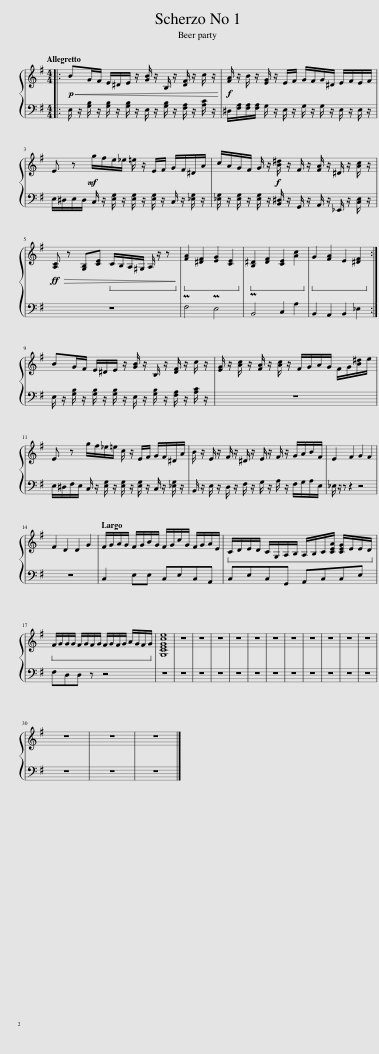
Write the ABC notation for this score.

X:1
%%score { 1 | 2 }
L:1/8
Q:1/4=116
M:4/4
I:linebreak $
K:G
V:1 treble
V:2 bass
V:1
|:!p!!<(! BG/F/ E/^D/E/ z/ [GB]/ z/ B,/ z/ [DF]/ z/ c/ z/!<)! |!f! [FA]/ z/ B/ z/ [EG]/ z/ E/F/ G/F/G/^D/ E/F/E/F/ |$ E z!mf! g/f/e/_e/ =e/ z/ E/F/ G/F/^D/A/ | c/A/G/F/ G/ z/!f! [B^d]/ z/ F/ z/ [FA]/ z/ ^D/ z/ [Ac]/ z/ |$!ff! [A,C]!>(! z [G,B,][CE]!ped! C/B,/A,/^G,/ A,/ z/ z!>)!!ped-up! | %5
!ped! [FA]2 [^DF]2 [EG]2 [CE]2!ped-up! |!ped! [B,^D]2 [DF]2 [CE]2 [Ac]2!ped-up! |!ped! G2 [FA]2 E2 [^DF]2!ped-up! :|$ BG/F/ E/^D/E/ z/ [GB]/ z/ B,/ z/ [DF]/ z/ c/ z/ | [EG]/ z/ [Ac]/ z/ [FA]/ z/ [Ac]/ z/ F/G/A/G/ F/G/[B^d]/e/ |$ %10
 E z g/f/_e/=e/ c/ z/ E/F/ G/F/^D/A/ | B/ z/ E/ z/ F/ z/ ^D/ z/ E/ z/ F/ z/ G/A/B/F/ | E2 F2 G2 F2 |$ F2 D2 D2 G2 |[Q:1/4=50] F/G/A/G/ F/G/B/G/ F/G/c/G/ F/G/A/E/ | %15
!ped! C/D/E/D/ C/G,/A,/B,/ A,/B,/C/[CEA]/ [CEG]/E/E/D/!ped-up! |$!ped! F/G/G/G/ F/G/F/G/ F/G/F/G/ A/G/F/G/!ped-up! | [G,CEGce]8 | z8 | z8 | %20
 z8 | z8 | z8 | z8 | z8 | %25
 z8 | z8 | z8 | z8 |$ z8 | %30
 z8 | z8 |] %32
V:2
|: E,/ z/ [G,B,]/ z/ [G,B,]/ z/ [G,B,]/ z/ E,/ z/ [G,B,]/ z/ [F,A,]/ z/ [A,C]/ z/ | ^D,/[F,A,]/[F,A,]/[F,A,]/ G,/ z/ E,/ z/ G,/ z/ G,/ z/ E,/ z/ E,/ z/ |$ E,/^D,/E,/D,/ C,/ z/ [E,G,]/ z/ [E,G,]/ z/ [E,G,]/ z/ C,/ z/ [_E,G,]/ z/ | [_E,G,]/ z/ [E,G,]/ z/ [E,G,]/ z/ [B,,^D,]/ z/ G,,/ z/ A,,/ z/ _E,,/ z/ [C,E,]/ z/ |$ z8 | %5
 PF,4 PE,4 | PB,,4 C,2 A,2 | B,,2 A,,2 B,,2 _E,2 :|$ E,/ z/ [G,B,]/ z/ [G,B,]/ z/ [G,B,]/ z/ E,/ z/ [G,B,]/ z/ [F,A,]/ z/ [A,C]/ z/ | z8 |$ %10
 E,/^D,/F,/E,/ C,/ z/ [E,G,]/ z/ [E,G,]/ z/ [E,G,]/ z/ C,/ z/ [_E,G,]/ z/ | B,,/ z/ E,/ z/ D,/ z/ F,/ z/ G,/ z/ A,/ z/ F,/G,/A,/E,/ | _E,/ z/ z z2 z4 |$ z8 | C,2 E,E, C,E,C,A,, | %15
 C,E,C,G,, A,,C,C,E, |$ F,D,D, z z4 | z8 | z8 | z8 | %20
 z8 | z8 | z8 | z8 | z8 | %25
 z8 | z8 | z8 | z8 |$ z8 | %30
 z8 | z8 |] %32
